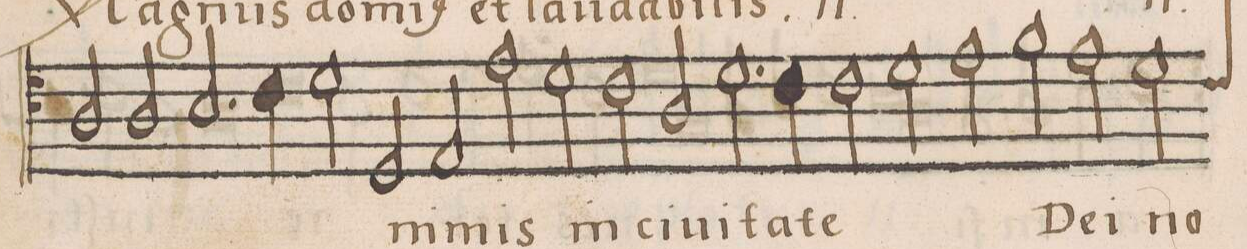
**kern	**text
*I"ALTVS	*
*clefC4	*
*k[]	*
*met(C)	*
*M2/1	*
2A/	lau-
2A/	-da-
2.B/	.
4c\	.
=64-	=64-
2d\	-bi-
2D/	-lis
*	*Xij
2E/	ni-
2e\	-mis
=65-	=65-
2d\	in
2c\	ci-
2A/	-ui-
2.d\	-ta-
=66-	=66-
4c\	-te
2c\	.
2d\	.
2e\	.
=67-	=67-
2f\	De-
2e\	-i
*custos:c	*
2d\	no-
*-	*-
